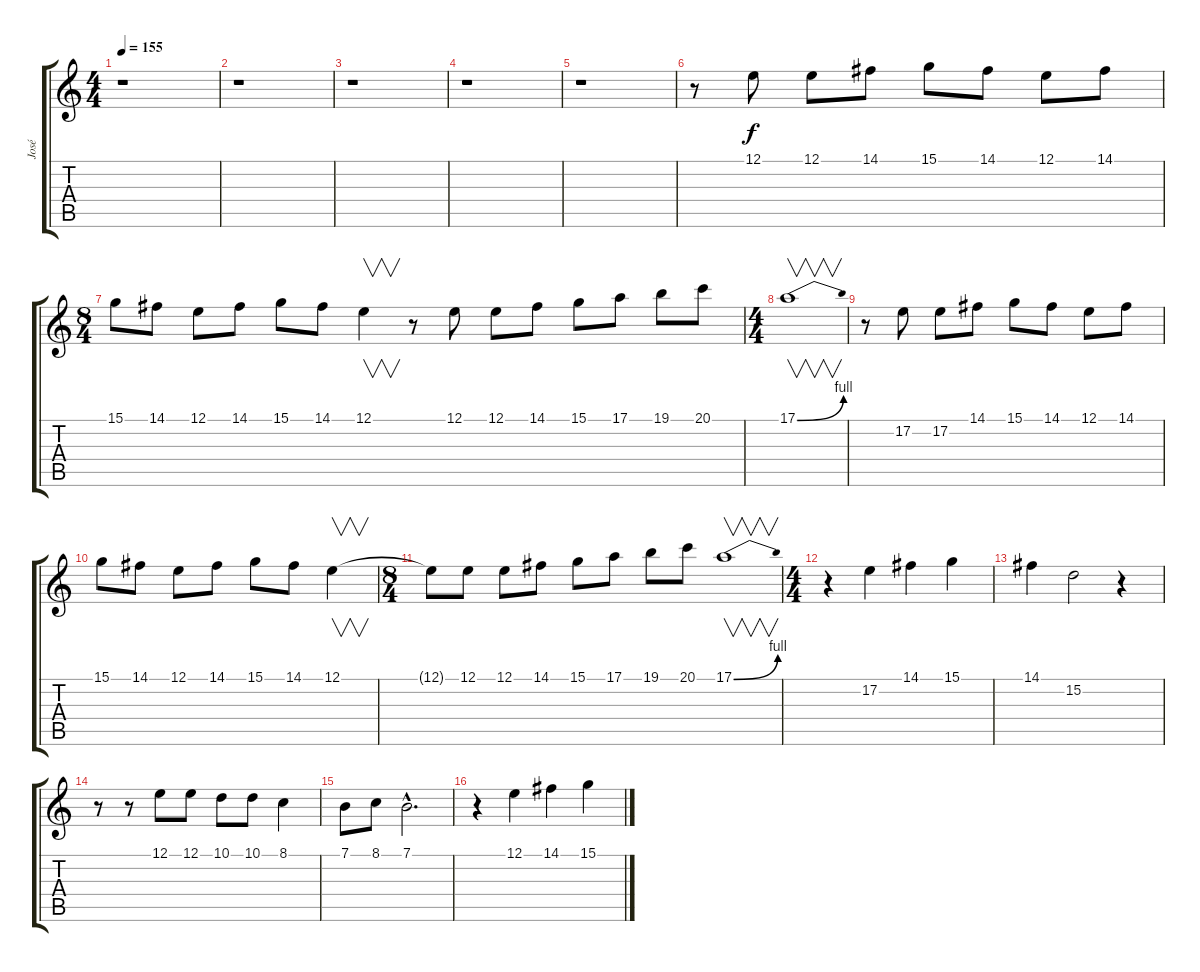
\track ("José" "José") {instrument lead5charang}
\staff {score tabs}
\tuning (E4 B3 G3 D3 A2 E2) {hide}
\ts (4 4)
\tempo 155
\clef g2
\ks c
r.1{dy f} |
r.1 |
r.1 |
r.1 |
r.1 |
r.8 12.1.8 12.1.8 14.1.8 15.1.8 14.1.8 12.1.8 14.1.8 |
\ts (8 4)
15.1.8 14.1.8 12.1.8 14.1.8 15.1.8 14.1.8 12.1.4{v} r.8 12.1.8 12.1.8 14.1.8 15.1.8 17.1.8 19.1.8 20.1.8 |
\ts (4 4)
17.1{be (bend 0 0 60 4)}.1{v} |
r.8 17.2.8 17.2.8 14.1.8 15.1.8 14.1.8 12.1.8 14.1.8 |
15.1.8 14.1.8 12.1.8 14.1.8 15.1.8 14.1.8 12.1.4{v} |
\ts (8 4)
12.1{t}.8 12.1.8 12.1.8 14.1.8 15.1.8 17.1.8 19.1.8 20.1.8 17.1{be (bend 0 0 60 4)}.1{v} |
\ts (4 4)
r.4 17.2.4 14.1.4 15.1.4 |
14.1.4 15.2.2 r.4 |
r.8 r.8 12.1.8 12.1.8 10.1.8 10.1.8 8.1.4 |
7.1.8 8.1.8 7.1{hac}.2{d} |
r.4 12.1.4 14.1.4 15.1.4
